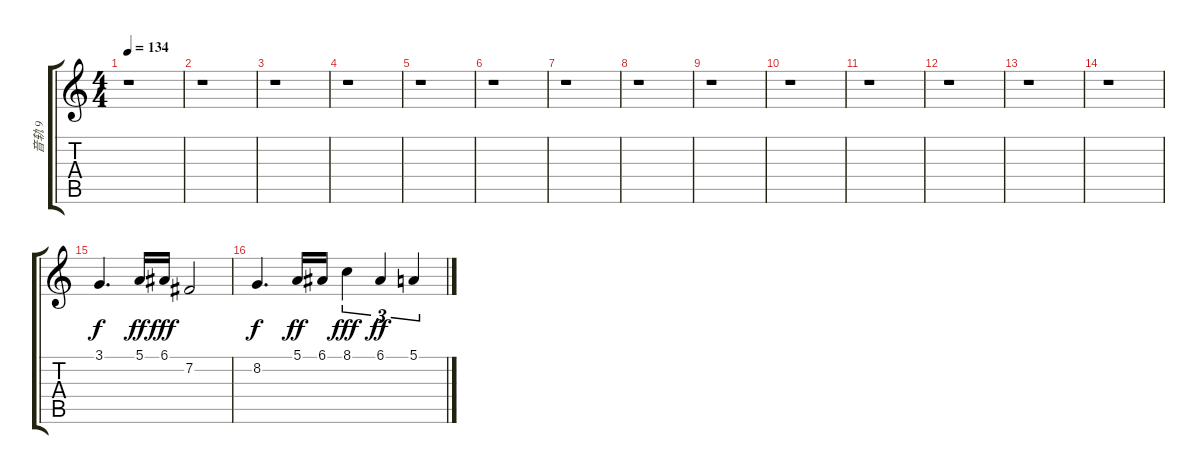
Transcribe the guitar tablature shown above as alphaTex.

\track ("音轨 9" "音轨 9") {instrument lead2sawtooth}
\staff {score tabs}
\tuning (E4 B3 G3 D3 A2 E2) {hide}
\ts (4 4)
\tempo 134
\clef g2
\ks c
r.1{dy f instrument lead2sawtooth} |
r.1 |
r.1 |
r.1 |
r.1 |
r.1 |
r.1 |
r.1 |
r.1 |
r.1 |
r.1 |
r.1 |
r.1 |
r.1 |
3.1.4{d volume 14 balance 9 instrument lead2sawtooth} 5.1.16{dy ff} 6.1.16{dy fff} 7.2.2 |
8.2.4{d dy f} 5.1.16{dy ff} 6.1.16 8.1.4{tu (3 2) dy fff} 6.1.4{tu (3 2) dy ff} 5.1.4{tu (3 2)}
